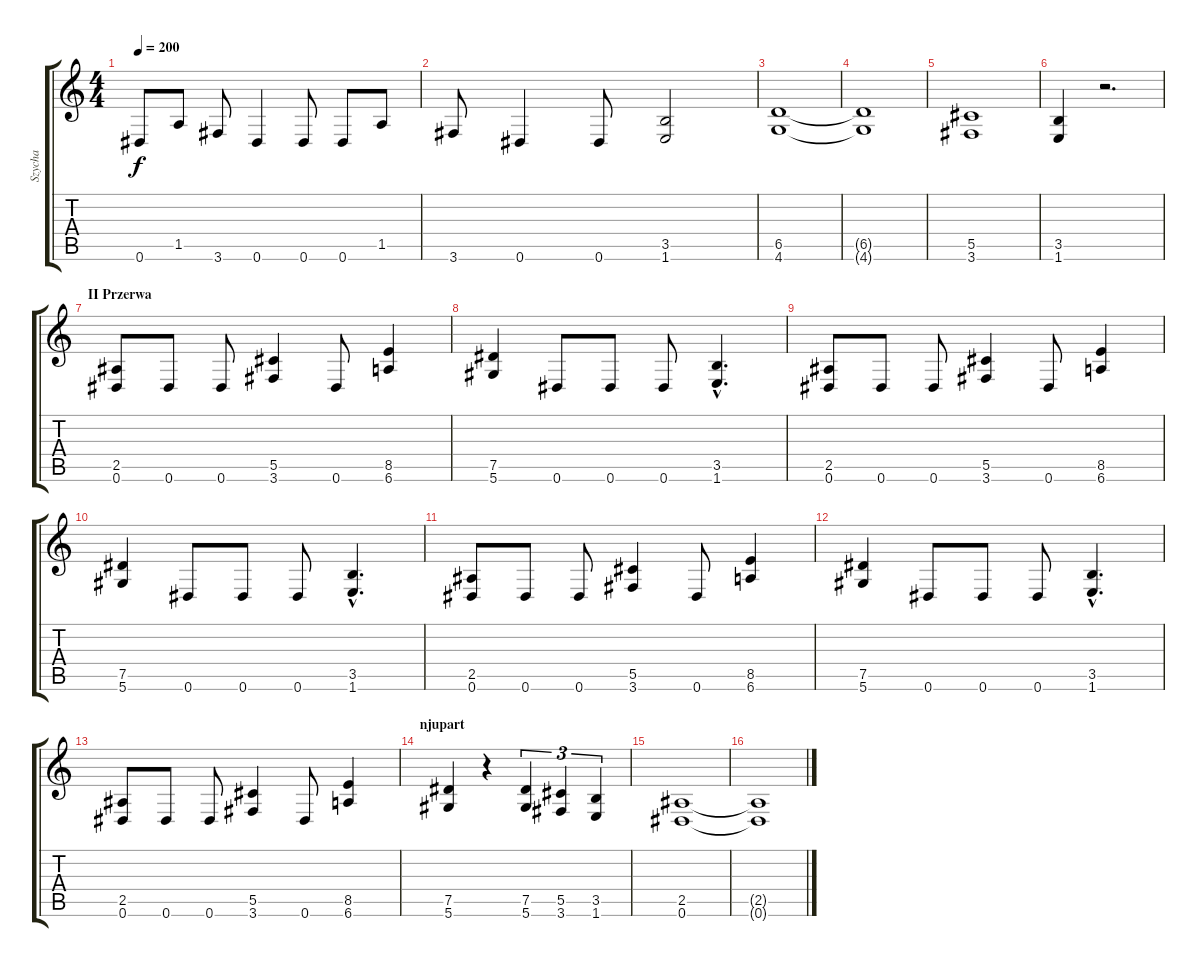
\track ("Szycha" "Szycha") {instrument overdrivenguitar}
\staff {score tabs}
\tuning (Eb4 Bb3 Gb3 Db3 Ab2 Eb2) {hide}
\ts (4 4)
\tempo 200
\clef g2
\ks c
0.6.8{dy f} 1.5.8 3.6.8 0.6.4 0.6.8 0.6.8 1.5.8 |
3.6.8 0.6.4 0.6.8 (3.5 1.6).2 |
(6.5 4.6).1 |
(6.5{t} 4.6{t}).1 |
(5.5 3.6).1 |
(3.5 1.6).4 r.2{d} |
\section ("" "II Przerwa")
(2.5 0.6).8 0.6.8 0.6.8 (5.5 3.6).4 0.6.8 (8.5 6.6).4 |
(7.5 5.6).4 0.6.8 0.6.8 0.6.8 (3.5{hac} 1.6{hac}).4{d} |
(2.5 0.6).8 0.6.8 0.6.8 (5.5 3.6).4 0.6.8 (8.5 6.6).4 |
(7.5 5.6).4 0.6.8 0.6.8 0.6.8 (3.5{hac} 1.6{hac}).4{d} |
(2.5 0.6).8 0.6.8 0.6.8 (5.5 3.6).4 0.6.8 (8.5 6.6).4 |
(7.5 5.6).4 0.6.8 0.6.8 0.6.8 (3.5{hac} 1.6{hac}).4{d} |
(2.5 0.6).8 0.6.8 0.6.8 (5.5 3.6).4 0.6.8 (8.5 6.6).4 |
\section ("" "njupart")
(7.5 5.6).4 r.4 (7.5 5.6).4{tu (3 2)} (5.5 3.6).4{tu (3 2)} (3.5 1.6).4{tu (3 2)} |
(2.5 0.6).1 |
(2.5{t} 0.6{t}).1
